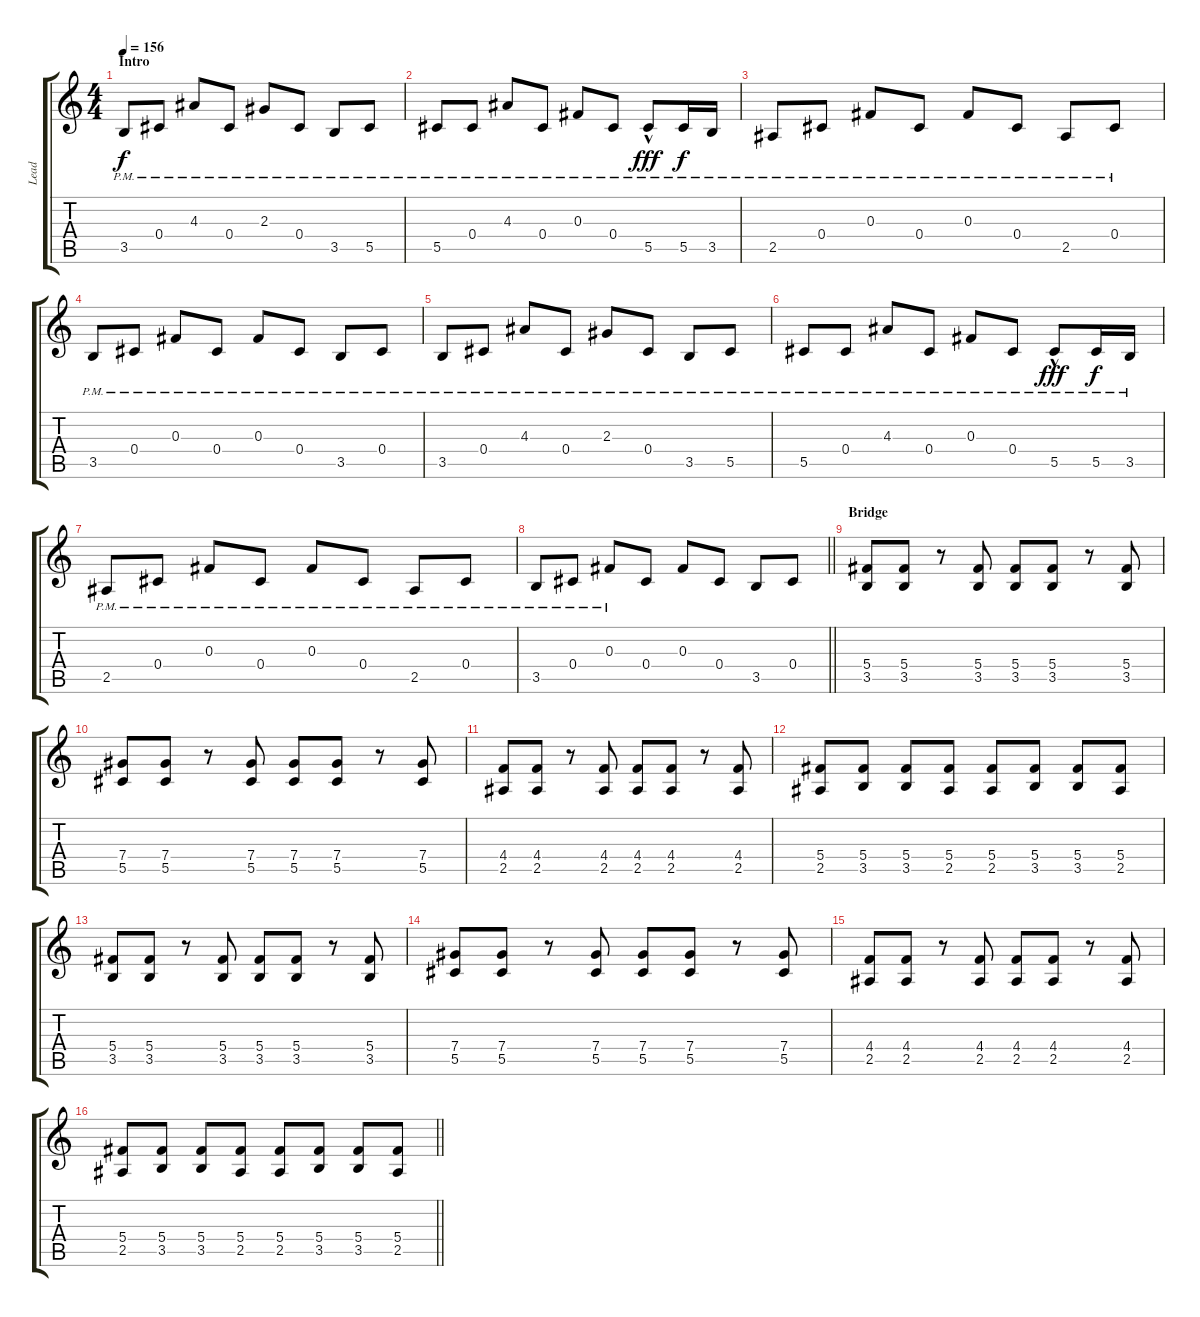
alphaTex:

\track ("Lead" "Lead") {instrument distortionguitar}
\staff {score tabs}
\tuning (Eb4 Bb3 Gb3 Db3 Ab2 Db2) {hide}
\ts (4 4)
\section ("" "Intro")
\tempo 156
\clef g2
\ks c
3.5{pm}.8{dy f instrument distortionguitar} 0.4{pm}.8 4.3{pm}.8 0.4{pm}.8 2.3{pm}.8 0.4{pm}.8 3.5{pm}.8 5.5{pm}.8 |
5.5{pm}.8 0.4{pm}.8 4.3{pm}.8 0.4{pm}.8 0.3{pm}.8 0.4{pm}.8 5.5{hac pm}.8{dy fff} 5.5{pm}.16{dy f} 3.5{pm}.16 |
2.5{pm}.8 0.4{pm}.8 0.3{pm}.8 0.4{pm}.8 0.3{pm}.8 0.4{pm}.8 2.5{pm}.8 0.4{pm}.8 |
3.5{pm}.8 0.4{pm}.8 0.3{pm}.8 0.4{pm}.8 0.3{pm}.8 0.4{pm}.8 3.5{pm}.8 0.4{pm}.8 |
3.5{pm}.8 0.4{pm}.8 4.3{pm}.8 0.4{pm}.8 2.3{pm}.8 0.4{pm}.8 3.5{pm}.8 5.5{pm}.8 |
5.5{pm}.8 0.4{pm}.8 4.3{pm}.8 0.4{pm}.8 0.3{pm}.8 0.4{pm}.8 5.5{hac pm}.8{dy fff} 5.5{pm}.16{dy f} 3.5{pm}.16 |
2.5{pm}.8 0.4{pm}.8 0.3{pm}.8 0.4{pm}.8 0.3{pm}.8 0.4{pm}.8 2.5{pm}.8 0.4{pm}.8 |
\barLineRight lightlight
3.5{pm}.8 0.4{pm}.8 0.3{pm}.8 0.4.8 0.3.8 0.4.8 3.5.8 0.4.8 |
\section ("" "Bridge")
(5.4 3.5).8 (5.4 3.5).8 r.8 (5.4 3.5).8 (5.4 3.5).8 (5.4 3.5).8 r.8 (5.4 3.5).8 |
(7.4 5.5).8 (7.4 5.5).8 r.8 (7.4 5.5).8 (7.4 5.5).8 (7.4 5.5).8 r.8 (7.4 5.5).8 |
(4.4 2.5).8 (4.4 2.5).8 r.8 (4.4 2.5).8 (4.4 2.5).8 (4.4 2.5).8 r.8 (4.4 2.5).8 |
(5.4 2.5).8 (5.4 3.5).8 (5.4 3.5).8 (5.4 2.5).8 (5.4 2.5).8 (5.4 3.5).8 (5.4 3.5).8 (5.4 2.5).8 |
(5.4 3.5).8 (5.4 3.5).8 r.8 (5.4 3.5).8 (5.4 3.5).8 (5.4 3.5).8 r.8 (5.4 3.5).8 |
(7.4 5.5).8 (7.4 5.5).8 r.8 (7.4 5.5).8 (7.4 5.5).8 (7.4 5.5).8 r.8 (7.4 5.5).8 |
(4.4 2.5).8 (4.4 2.5).8 r.8 (4.4 2.5).8 (4.4 2.5).8 (4.4 2.5).8 r.8 (4.4 2.5).8 |
\barLineRight lightlight
(5.4 2.5).8 (5.4 3.5).8 (5.4 3.5).8 (5.4 2.5).8 (5.4 2.5).8 (5.4 3.5).8 (5.4 3.5).8 (5.4 2.5).8
